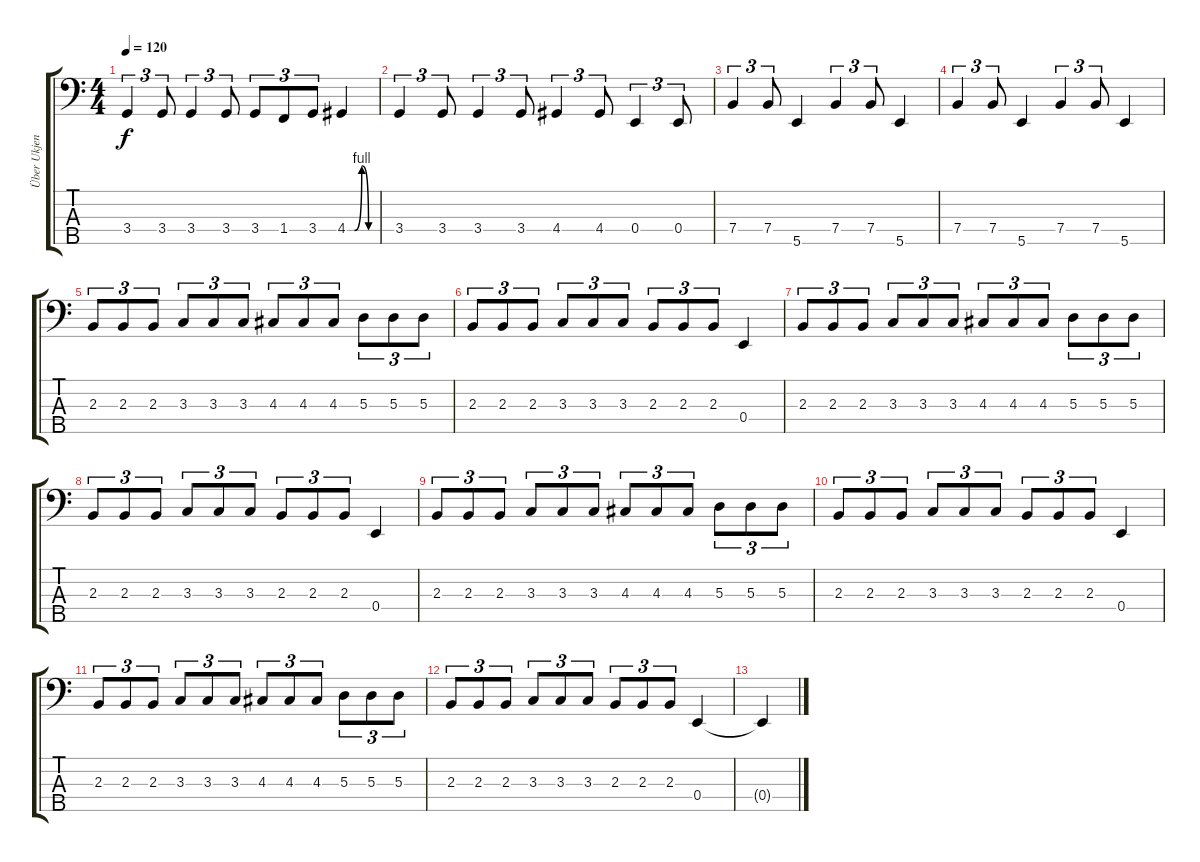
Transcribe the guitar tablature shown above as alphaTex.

\track ("Über Ukjent Bass" "Über Ukjen") {instrument electricbassfinger}
\staff {score tabs}
\tuning (G2 D2 A1 E1 B0) {hide}
\ts (4 4)
\tempo 120
\clef f4
\ks c
3.4.4{tu (3 2) dy f} 3.4.8{tu (3 2)} 3.4.4{tu (3 2)} 3.4.8{tu (3 2)} 3.4.8{tu (3 2)} 1.4.8{tu (3 2)} 3.4.8{tu (3 2)} 4.4{be (custom 0 0 15 0 30 4 44 0 60 0)}.4 |
3.4.4{tu (3 2)} 3.4.8{tu (3 2)} 3.4.4{tu (3 2)} 3.4.8{tu (3 2)} 4.4.4{tu (3 2)} 4.4.8{tu (3 2)} 0.4.4{tu (3 2)} 0.4.8{tu (3 2)} |
7.4.4{tu (3 2)} 7.4.8{tu (3 2)} 5.5.4 7.4.4{tu (3 2)} 7.4.8{tu (3 2)} 5.5.4 |
7.4.4{tu (3 2)} 7.4.8{tu (3 2)} 5.5.4 7.4.4{tu (3 2)} 7.4.8{tu (3 2)} 5.5.4 |
2.3.8{tu (3 2)} 2.3.8{tu (3 2)} 2.3.8{tu (3 2)} 3.3.8{tu (3 2)} 3.3.8{tu (3 2)} 3.3.8{tu (3 2)} 4.3.8{tu (3 2)} 4.3.8{tu (3 2)} 4.3.8{tu (3 2)} 5.3.8{tu (3 2)} 5.3.8{tu (3 2)} 5.3.8{tu (3 2)} |
2.3.8{tu (3 2)} 2.3.8{tu (3 2)} 2.3.8{tu (3 2)} 3.3.8{tu (3 2)} 3.3.8{tu (3 2)} 3.3.8{tu (3 2)} 2.3.8{tu (3 2)} 2.3.8{tu (3 2)} 2.3.8{tu (3 2)} 0.4.4 |
2.3.8{tu (3 2)} 2.3.8{tu (3 2)} 2.3.8{tu (3 2)} 3.3.8{tu (3 2)} 3.3.8{tu (3 2)} 3.3.8{tu (3 2)} 4.3.8{tu (3 2)} 4.3.8{tu (3 2)} 4.3.8{tu (3 2)} 5.3.8{tu (3 2)} 5.3.8{tu (3 2)} 5.3.8{tu (3 2)} |
2.3.8{tu (3 2)} 2.3.8{tu (3 2)} 2.3.8{tu (3 2)} 3.3.8{tu (3 2)} 3.3.8{tu (3 2)} 3.3.8{tu (3 2)} 2.3.8{tu (3 2)} 2.3.8{tu (3 2)} 2.3.8{tu (3 2)} 0.4.4 |
2.3.8{tu (3 2)} 2.3.8{tu (3 2)} 2.3.8{tu (3 2)} 3.3.8{tu (3 2)} 3.3.8{tu (3 2)} 3.3.8{tu (3 2)} 4.3.8{tu (3 2)} 4.3.8{tu (3 2)} 4.3.8{tu (3 2)} 5.3.8{tu (3 2)} 5.3.8{tu (3 2)} 5.3.8{tu (3 2)} |
2.3.8{tu (3 2)} 2.3.8{tu (3 2)} 2.3.8{tu (3 2)} 3.3.8{tu (3 2)} 3.3.8{tu (3 2)} 3.3.8{tu (3 2)} 2.3.8{tu (3 2)} 2.3.8{tu (3 2)} 2.3.8{tu (3 2)} 0.4.4 |
2.3.8{tu (3 2)} 2.3.8{tu (3 2)} 2.3.8{tu (3 2)} 3.3.8{tu (3 2)} 3.3.8{tu (3 2)} 3.3.8{tu (3 2)} 4.3.8{tu (3 2)} 4.3.8{tu (3 2)} 4.3.8{tu (3 2)} 5.3.8{tu (3 2)} 5.3.8{tu (3 2)} 5.3.8{tu (3 2)} |
2.3.8{tu (3 2)} 2.3.8{tu (3 2)} 2.3.8{tu (3 2)} 3.3.8{tu (3 2)} 3.3.8{tu (3 2)} 3.3.8{tu (3 2)} 2.3.8{tu (3 2)} 2.3.8{tu (3 2)} 2.3.8{tu (3 2)} 0.4.4 |
0.4{t}.4
